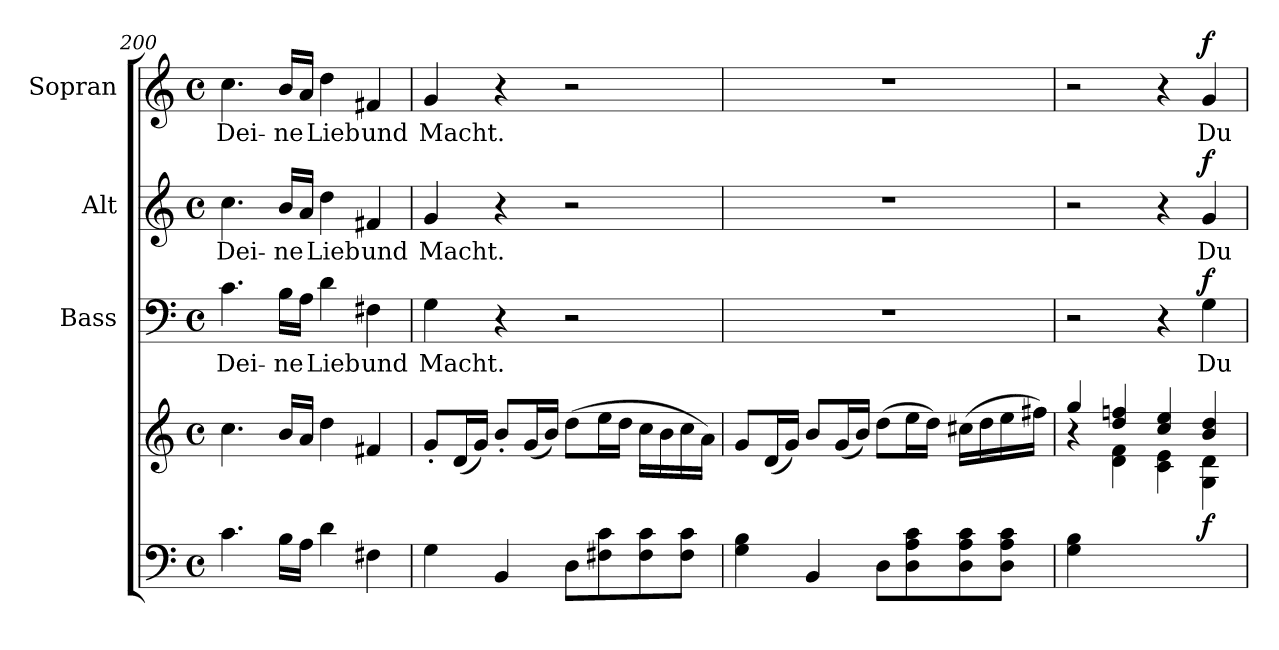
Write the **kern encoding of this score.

**kern	**kern	**dynam	**kern	**text	**dynam	**kern	**text	**dynam	**kern	**text	**dynam
*part4	*part4	*part4	*part3	*part3	*part3	*part2	*part2	*part2	*part1	*part1	*part1
*staff5	*staff4	*staff4/5	*staff3	*staff3	*staff3	*staff2	*staff2	*staff2	*staff1	*staff1	*staff1
*	*	*	*I"Bass	*	*	*I"Alt	*	*	*I"Sopran	*	*
*clefF4	*clefG2	*	*clefF4	*	*	*clefG2	*	*	*clefG2	*	*
*k[]	*k[]	*	*k[]	*	*	*k[]	*	*	*k[]	*	*
*C:	*C:	*	*C:	*	*	*C:	*	*	*C:	*	*
*M4/4	*M4/4	*	*M4/4	*	*	*M4/4	*	*	*M4/4	*	*
*met(c)	*met(c)	*	*met(c)	*	*	*met(c)	*	*	*met(c)	*	*
=200	=200	=200	=200	=200	=200	=200	=200	=200	=200	=200	=200
!	!	!	!	!LO:LY:b	!	!	!LO:LY:b	!	!	!LO:LY:b	!
4.c\	4.cc\	.	4.c\	Dei-	.	4.cc\	Dei-	.	4.cc\	Dei-	.
!	!	!	!	!LO:LY:b	!	!	!LO:LY:b	!	!	!LO:LY:b	!
16B\LL	16b/LL	.	16B\LL	-ne	.	16b/LL	-ne	.	16b/LL	-ne	.
16A\JJ	16a/JJ	.	16A\JJ	.	.	16a/JJ	.	.	16a/JJ	.	.
!	!	!	!	!LO:LY:b	!	!	!LO:LY:b	!	!	!LO:LY:b	!
4d\	4dd\	.	4d\	Lieb	.	4dd\	Lieb	.	4dd\	Lieb	.
!	!	!	!	!LO:LY:b	!	!	!LO:LY:b	!	!	!LO:LY:b	!
4F#X\	4f#X/	.	4F#X\	und	.	4f#X/	und	.	4f#X/	und	.
=201	=201	=201	=201	=201	=201	=201	=201	=201	=201	=201	=201
!	!	!	!	!LO:LY:b	!	!	!LO:LY:b	!	!	!LO:LY:b	!
4G\	8g'</L	.	4G\	Macht.	.	4g/	Macht.	.	4g/	Macht.	.
.	(<16d/L	.	.	.	.	.	.	.	.	.	.
.	16g/JJ)	.	.	.	.	.	.	.	.	.	.
4BB/	8b'</L	.	4r	.	.	4r	.	.	4r	.	.
.	(<16g/L	.	.	.	.	.	.	.	.	.	.
.	16b/JJ)	.	.	.	.	.	.	.	.	.	.
8D\L	(>8dd\L	.	2r	.	.	2r	.	.	2r	.	.
8F#X\ 8c\	16ee\L	.	.	.	.	.	.	.	.	.	.
.	16dd\JJ	.	.	.	.	.	.	.	.	.	.
8F#\ 8c\	16cc\LL	.	.	.	.	.	.	.	.	.	.
.	16b\	.	.	.	.	.	.	.	.	.	.
8F#\ 8c\J	16cc\	.	.	.	.	.	.	.	.	.	.
.	16a\JJ)	.	.	.	.	.	.	.	.	.	.
!!LO:PB:g=z
=202	=202	=202	=202	=202	=202	=202	=202	=202	=202	=202	=202
4G\ 4B\	8g/L	.	1r	.	.	1r	.	.	1r	.	.
.	(<16d/L	.	.	.	.	.	.	.	.	.	.
.	16g/JJ)	.	.	.	.	.	.	.	.	.	.
4BB/	8b/L	.	.	.	.	.	.	.	.	.	.
.	(<16g/L	.	.	.	.	.	.	.	.	.	.
.	16b/JJ)	.	.	.	.	.	.	.	.	.	.
8D\L	(>8dd\L	.	.	.	.	.	.	.	.	.	.
8D\ 8A\ 8c\	16ee\L	.	.	.	.	.	.	.	.	.	.
.	16dd\JJ)	.	.	.	.	.	.	.	.	.	.
8D\ 8A\ 8c\	(>16cc#X\LL	.	.	.	.	.	.	.	.	.	.
.	16dd\	.	.	.	.	.	.	.	.	.	.
8D\ 8A\ 8c\J	16ee\	.	.	.	.	.	.	.	.	.	.
.	16ff#X\JJ)	.	.	.	.	.	.	.	.	.	.
=203	=203	=203	=203	=203	=203	=203	=203	=203	=203	=203	=203
*	*^	*	*	*	*	*	*	*	*	*	*
4G\ 4B\	4gg/	4ra	.	2r	.	.	2r	.	.	2r	.	.
2.ryy	4dd/ 4ffn/	4d\ 4f\	.	.	.	.	.	.	.	.	.	.
.	4cc/ 4ee/	4c\ 4e\	.	4r	.	.	4r	.	.	4r	.	.
!	!	!	!LO:DY:b	!	!LO:LY:b	!LO:DY:a	!	!LO:LY:b	!LO:DY:a	!	!LO:LY:b	!LO:DY:a
.	4b/ 4dd/	4G\ 4d\	f	4G\	Du	f	4g/	Du	f	4g/	Du	f
*	*v	*v	*	*	*	*	*	*	*	*	*	*
=	=	=	=	=	=	=	=	=	=	=	=
*-	*-	*-	*-	*-	*-	*-	*-	*-	*-	*-	*-
